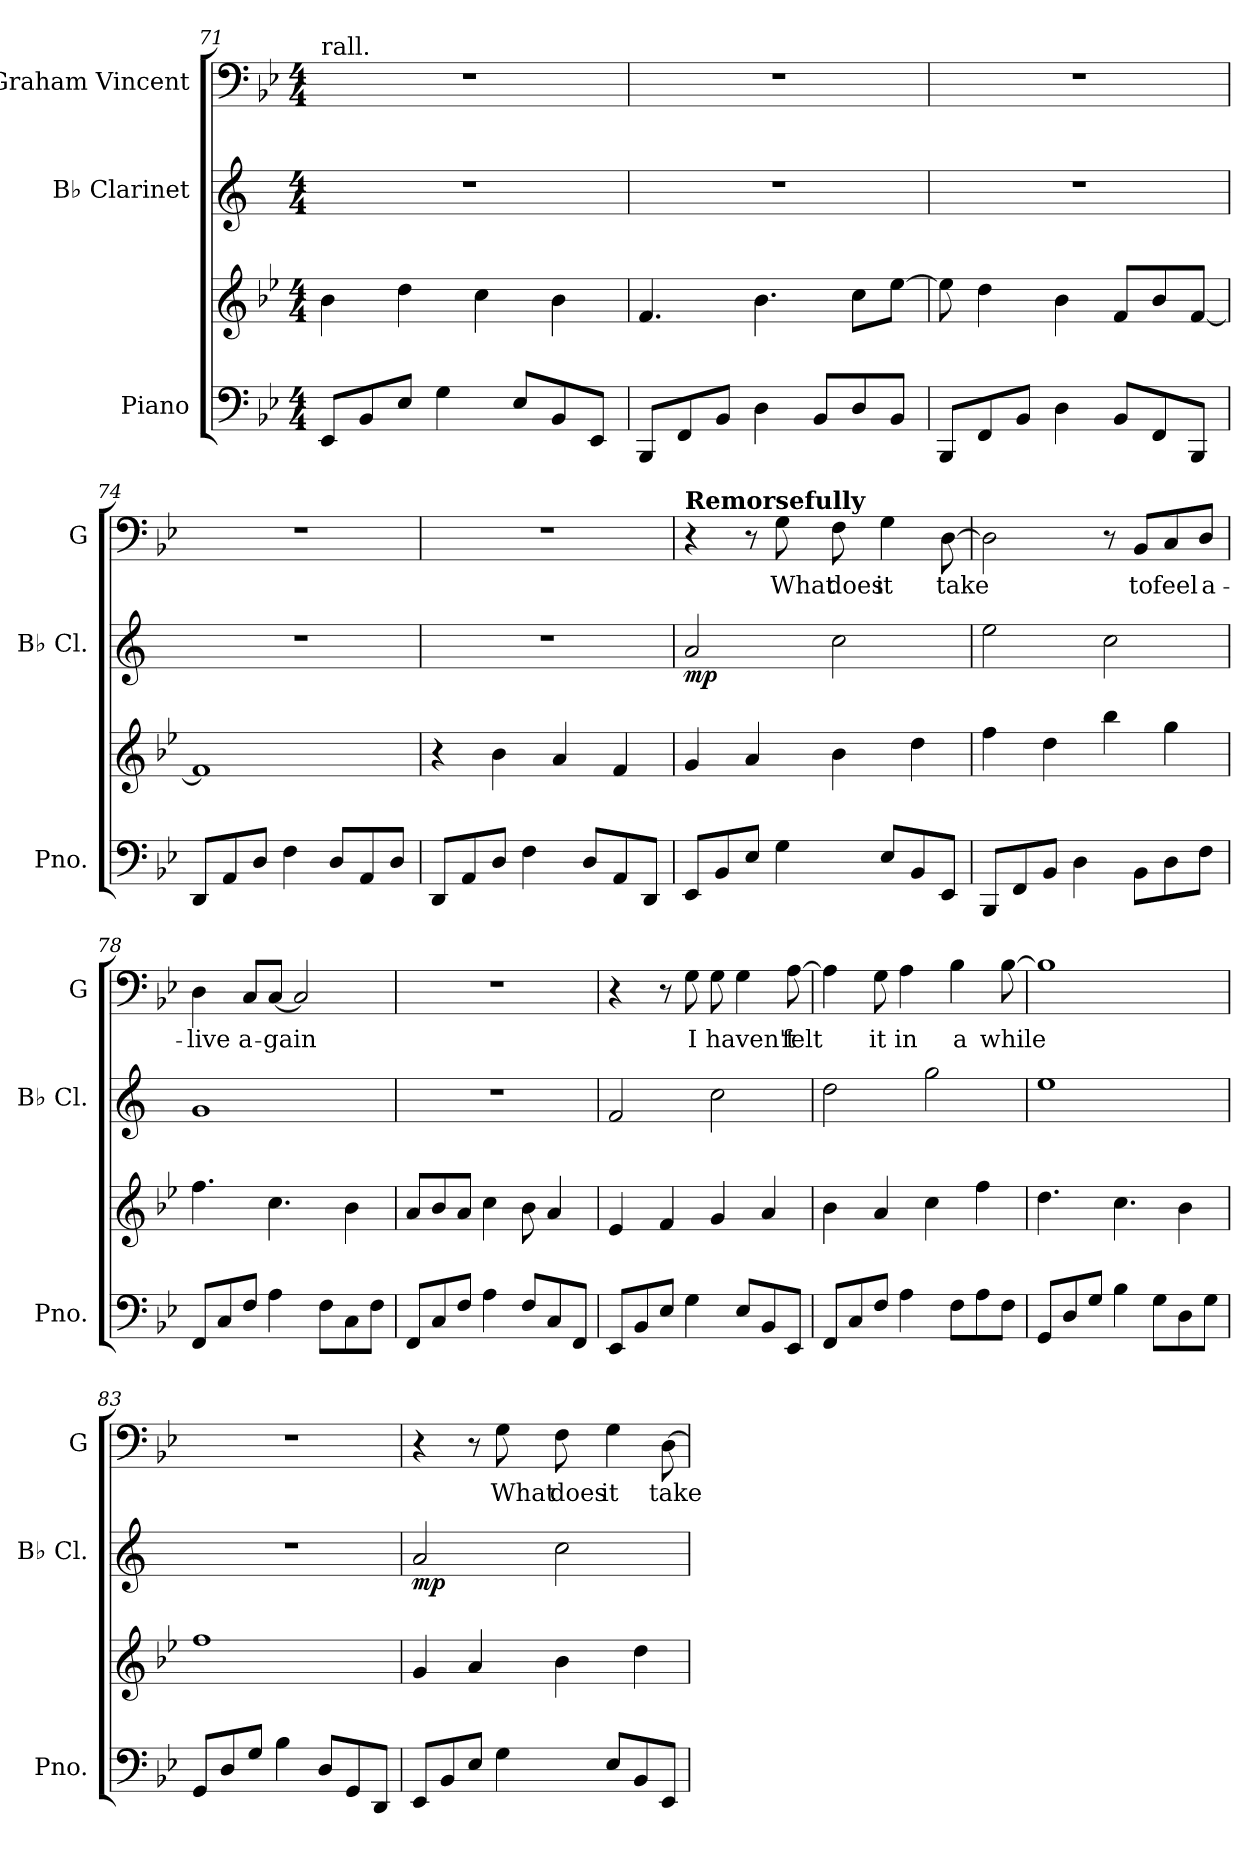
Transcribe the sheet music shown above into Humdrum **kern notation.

**kern	**kern	**kern	**dynam	**kern	**text
*part3	*part3	*part2	*part2	*part1	*part1
*staff4	*staff3	*staff2	*staff2	*staff1	*staff1
*I"Piano	*	*I"B♭ Clarinet	*	*I"Graham Vincent	*
*I'Pno.	*	*I'B♭ Cl.	*	*I'G	*
*clefF4	*clefG2	*clefG2	*	*clefF4	*
*	*	*ITrd1c2	*	*	*
*k[b-e-]	*k[b-e-]	*k[b-e-]	*	*k[b-e-]	*
*M4/4	*M4/4	*M4/4	*	*M4/4	*
=71	=71	=71	=71	=71	=71
!	!	!	!	!LO:TX:a:t=rall.	!
8EE-/L	4b-\	1r	.	1r	.
8BB-/	.	.	.	.	.
8E-/J	4dd\	.	.	.	.
4G\	.	.	.	.	.
.	4cc\	.	.	.	.
8E-/L	.	.	.	.	.
8BB-/	4b-\	.	.	.	.
8EE-/J	.	.	.	.	.
=72	=72	=72	=72	=72	=72
*	*	*	*	*MM130	*
8BBB-/L	4.f/	1r	.	1r	.
8FF/	.	.	.	.	.
8BB-/J	.	.	.	.	.
4D\	4.b-\	.	.	.	.
8BB-/L	.	.	.	.	.
8D/	8cc\L	.	.	.	.
8BB-/J	[8ee-\J	.	.	.	.
!!LO:PB:g=z
=73	=73	=73	=73	=73	=73
*	*	*	*	*MM126	*
8BBB-/L	8ee-\]	1r	.	1r	.
8FF/	4dd\	.	.	.	.
8BB-/J	.	.	.	.	.
4D\	4b-\	.	.	.	.
8BB-/L	8f/L	.	.	.	.
8FF/	8b-/	.	.	.	.
8BBB-/J	[8f/J	.	.	.	.
=74	=74	=74	=74	=74	=74
*	*	*	*	*MM122	*
8DD/L	1f]	1r	.	1r	.
8AA/	.	.	.	.	.
8D/J	.	.	.	.	.
4F\	.	.	.	.	.
8D/L	.	.	.	.	.
8AA/	.	.	.	.	.
8D/J	.	.	.	.	.
=75	=75	=75	=75	=75	=75
*	*	*	*	*MM120	*
8DD/L	4r	1r	.	1r	.
8AA/	.	.	.	.	.
8D/J	4b-\	.	.	.	.
4F\	.	.	.	.	.
.	4a/	.	.	.	.
8D/L	.	.	.	.	.
8AA/	4f/	.	.	.	.
8DD/J	.	.	.	.	.
=76	=76	=76	=76	=76	=76
*	*	*	*	*MM120	*
!	!	!	!	!LO:TX:a:B:t=Remorsefully	!
!	!	!	!LO:DY:b	!	!
8EE-/L	4g/	2g/	mp	4r	.
8BB-/	.	.	.	.	.
8E-/J	4a/	.	.	8r	.
!	!	!	!	!	!LO:LY:b
4G\	.	.	.	8G\	What
!	!	!	!	!	!LO:LY:b
.	4b-\	2b-\	.	8F\	does
!	!	!	!	!	!LO:LY:b
8E-/L	.	.	.	4G\	it
8BB-/	4dd\	.	.	.	.
!	!	!	!	!	!LO:LY:b
8EE-/J	.	.	.	[8D\	take
!!LO:LB:g=z
=77	=77	=77	=77	=77	=77
8BBB-/L	4ff\	2dd\	.	2D\]	.
8FF/	.	.	.	.	.
8BB-/J	4dd\	.	.	.	.
4D\	.	.	.	.	.
.	4bb-\	2b-\	.	8r	.
!	!	!	!	!	!LO:LY:b
8BB-\L	.	.	.	8BB-/L	to
!	!	!	!	!	!LO:LY:b
8D\	4gg\	.	.	8C/	feel
!	!	!	!	!	!LO:LY:b
8F\J	.	.	.	8D/J	a-
=78	=78	=78	=78	=78	=78
!	!	!	!	!	!LO:LY:b
8FF/L	4.ff\	1f	.	4D\	-live
8C/	.	.	.	.	.
!	!	!	!	!	!LO:LY:b
8F/J	.	.	.	8C/L	a-
!	!	!	!	!	!LO:LY:b
4A\	4.cc\	.	.	[8C/J	-gain
.	.	.	.	2C/]	.
8F\L	.	.	.	.	.
8C\	4b-\	.	.	.	.
8F\J	.	.	.	.	.
=79	=79	=79	=79	=79	=79
8FF/L	8a/L	1r	.	1r	.
8C/	8b-/	.	.	.	.
8F/J	8a/J	.	.	.	.
4A\	4cc\	.	.	.	.
8F/L	8b-\	.	.	.	.
8C/	4a/	.	.	.	.
8FF/J	.	.	.	.	.
=80	=80	=80	=80	=80	=80
8EE-/L	4e-/	2e-/	.	4r	.
8BB-/	.	.	.	.	.
8E-/J	4f/	.	.	8r	.
!	!	!	!	!	!LO:LY:b
4G\	.	.	.	8G\	I
!	!	!	!	!	!LO:LY:b
.	4g/	2b-\	.	8G\	haven't
8E-/L	.	.	.	4G\	.
8BB-/	4a/	.	.	.	.
!	!	!	!	!	!LO:LY:b
8EE-/J	.	.	.	[8A\	felt
!!LO:LB:g=z
=81	=81	=81	=81	=81	=81
8FF/L	4b-\	2cc\	.	4A\]	.
8C/	.	.	.	.	.
!	!	!	!	!	!LO:LY:b
8F/J	4a/	.	.	8G\	it
!	!	!	!	!	!LO:LY:b
4A\	.	.	.	4A\	in
.	4cc\	2ff\	.	.	.
!	!	!	!	!	!LO:LY:b
8F\L	.	.	.	4B-\	a
8A\	4ff\	.	.	.	.
!	!	!	!	!	!LO:LY:b
8F\J	.	.	.	[8B-\	while
=82	=82	=82	=82	=82	=82
8GG/L	4.dd\	1dd	.	1B-]	.
8D/	.	.	.	.	.
8G/J	.	.	.	.	.
4B-\	4.cc\	.	.	.	.
8G\L	.	.	.	.	.
8D\	4b-\	.	.	.	.
8G\J	.	.	.	.	.
=83	=83	=83	=83	=83	=83
8GG/L	1ff	1r	.	1r	.
8D/	.	.	.	.	.
8G/J	.	.	.	.	.
4B-\	.	.	.	.	.
8D/L	.	.	.	.	.
8GG/	.	.	.	.	.
8DD/J	.	.	.	.	.
=84	=84	=84	=84	=84	=84
!	!	!	!LO:DY:b	!	!
8EE-/L	4g/	2g/	mp	4r	.
8BB-/	.	.	.	.	.
8E-/J	4a/	.	.	8r	.
!	!	!	!	!	!LO:LY:b
4G\	.	.	.	8G\	What
!	!	!	!	!	!LO:LY:b
.	4b-\	2b-\	.	8F\	does
!	!	!	!	!	!LO:LY:b
8E-/L	.	.	.	4G\	it
8BB-/	4dd\	.	.	.	.
!	!	!	!	!	!LO:LY:b
8EE-/J	.	.	.	[8D\	take
=	=	=	=	=	=
*-	*-	*-	*-	*-	*-
